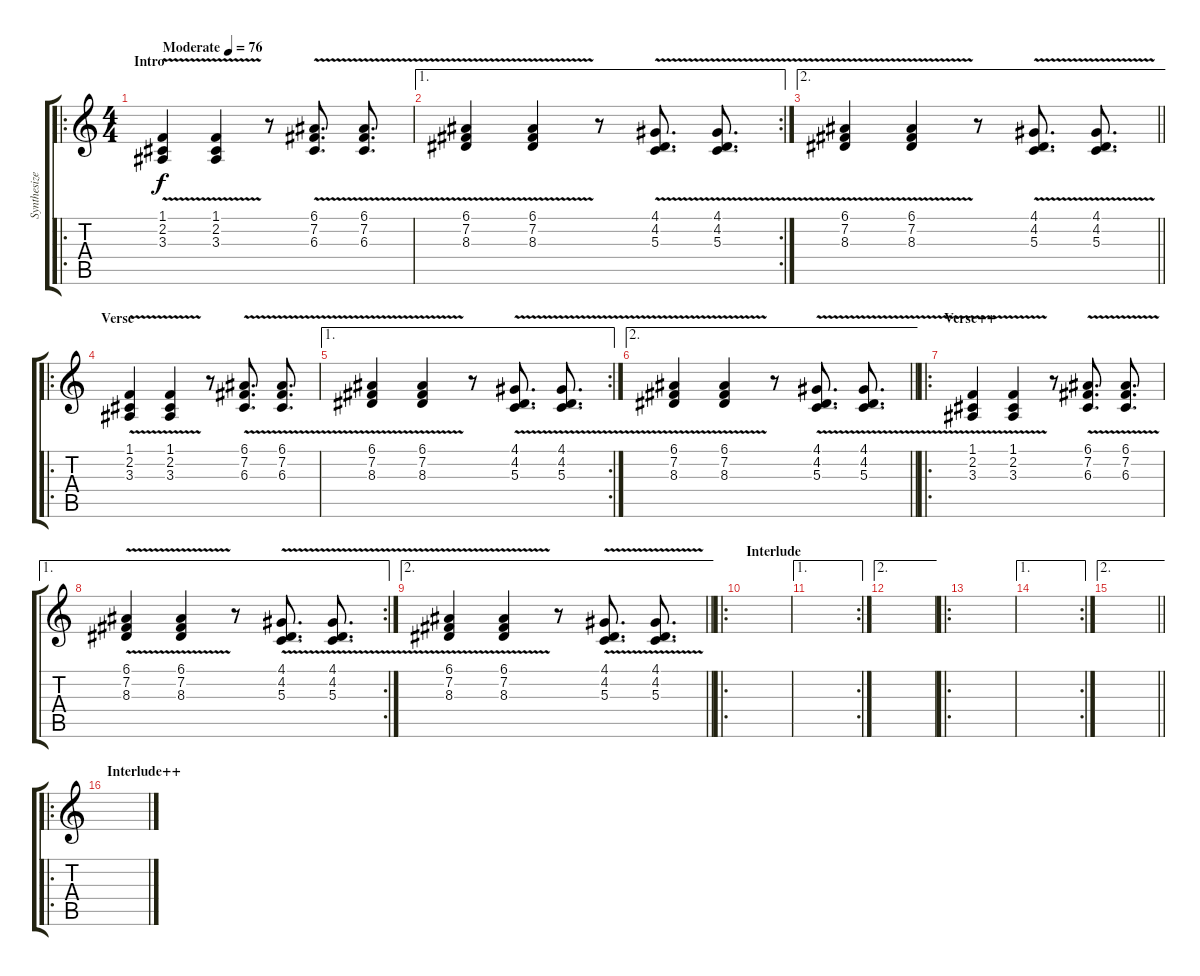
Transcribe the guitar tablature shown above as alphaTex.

\track ("Synthesizer" "Synthesize") {instrument rockorgan}
\staff {score tabs}
\tuning (E4 B3 G3 D3 A2 E2) {hide}
\ro
\ts (4 4)
\section ("" "Intro")
\tempo (76 "Moderate")
\clef g2
\ks c
(1.1{v} 2.2{v} 3.3{v}).4{dy f instrument rockorgan} (1.1{v} 2.2{v} 3.3{v}).4 r.8 (6.1{v} 7.2{v} 6.3{v}).8{d} (6.1{v} 7.2{v} 6.3{v}).8{d} |
\ae 1
\rc 2
(6.1{v} 7.2{v} 8.3{v}).4 (6.1{v} 7.2{v} 8.3{v}).4 r.8 (4.1{v} 4.2{v} 5.3{v}).8{d} (4.1{v} 4.2{v} 5.3{v}).8{d} |
\ae 2
\barLineRight lightlight
(6.1{v} 7.2{v} 8.3{v}).4 (6.1{v} 7.2{v} 8.3{v}).4 r.8 (4.1{v} 4.2{v} 5.3{v}).8{d} (4.1{v} 4.2{v} 5.3{v}).8{d} |
\ro
\section ("" "Verse")
(1.1 2.2 3.3{v}).4 (1.1 2.2 3.3{v}).4 r.8 (6.1 7.2 6.3{v}).8{d} (6.1 7.2 6.3{v}).8{d} |
\ae 1
\rc 2
(6.1 7.2 8.3{v}).4 (6.1 7.2 8.3{v}).4 r.8 (4.1 4.2 5.3{v}).8{d} (4.1 4.2 5.3{v}).8{d} |
\ae 2
\barLineRight lightlight
(6.1 7.2 8.3{v}).4 (6.1 7.2 8.3{v}).4 r.8 (4.1 4.2 5.3{v}).8{d} (4.1 4.2 5.3{v}).8{d} |
\ro
\section ("" "Verse++")
(1.1 2.2 3.3{v}).4 (1.1 2.2 3.3{v}).4 r.8 (6.1 7.2 6.3{v}).8{d} (6.1 7.2 6.3{v}).8{d} |
\ae 1
\rc 2
(6.1 7.2 8.3{v}).4 (6.1 7.2 8.3{v}).4 r.8 (4.1 4.2 5.3{v}).8{d} (4.1 4.2 5.3{v}).8{d} |
\ae 2
\barLineRight lightlight
(6.1 7.2 8.3{v}).4 (6.1 7.2 8.3{v}).4 r.8 (4.1 4.2 5.3{v}).8{d} (4.1 4.2 5.3{v}).8{d} |
\ro
\section ("" "Interlude")
|
\ae 1
\rc 2
|
\ae 2
|
\ro
|
\ae 1
\rc 2
|
\ae 2
\barLineRight lightlight
|
\ro
\section ("" "Interlude++")
